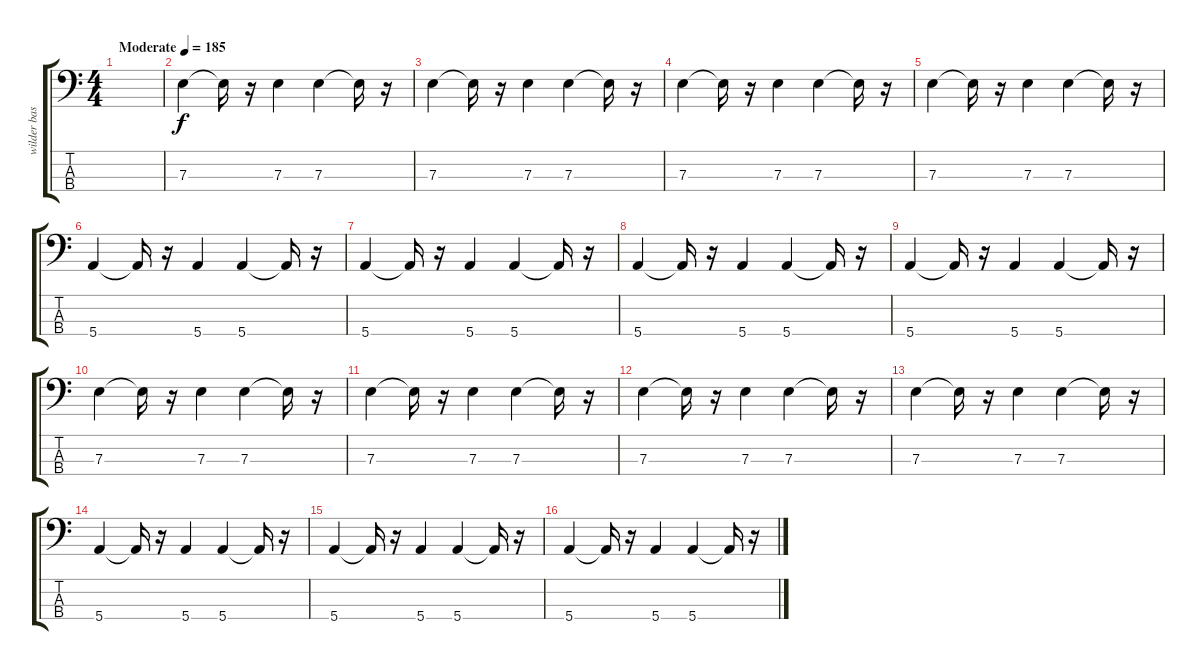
\track ("wilder bass" "wilder bas") {instrument electricbassfinger}
\staff {score tabs}
\tuning (G2 D2 A1 E1) {hide}
\ts (4 4)
\tempo (185 "Moderate")
\clef f4
\ks c
|
7.3.4 7.3{t}.16 r.16 7.3.4 7.3.4 7.3{t}.16 r.16 |
7.3.4 7.3{t}.16 r.16 7.3.4 7.3.4 7.3{t}.16 r.16 |
7.3.4 7.3{t}.16 r.16 7.3.4 7.3.4 7.3{t}.16 r.16 |
7.3.4 7.3{t}.16 r.16 7.3.4 7.3.4 7.3{t}.16 r.16 |
5.4.4 5.4{t}.16 r.16 5.4.4 5.4.4 5.4{t}.16 r.16 |
5.4.4 5.4{t}.16 r.16 5.4.4 5.4.4 5.4{t}.16 r.16 |
5.4.4 5.4{t}.16 r.16 5.4.4 5.4.4 5.4{t}.16 r.16 |
5.4.4 5.4{t}.16 r.16 5.4.4 5.4.4 5.4{t}.16 r.16 |
7.3.4 7.3{t}.16 r.16 7.3.4 7.3.4 7.3{t}.16 r.16 |
7.3.4 7.3{t}.16 r.16 7.3.4 7.3.4 7.3{t}.16 r.16 |
7.3.4 7.3{t}.16 r.16 7.3.4 7.3.4 7.3{t}.16 r.16 |
7.3.4 7.3{t}.16 r.16 7.3.4 7.3.4 7.3{t}.16 r.16 |
5.4.4 5.4{t}.16 r.16 5.4.4 5.4.4 5.4{t}.16 r.16 |
5.4.4 5.4{t}.16 r.16 5.4.4 5.4.4 5.4{t}.16 r.16 |
5.4.4 5.4{t}.16 r.16 5.4.4 5.4.4 5.4{t}.16 r.16
